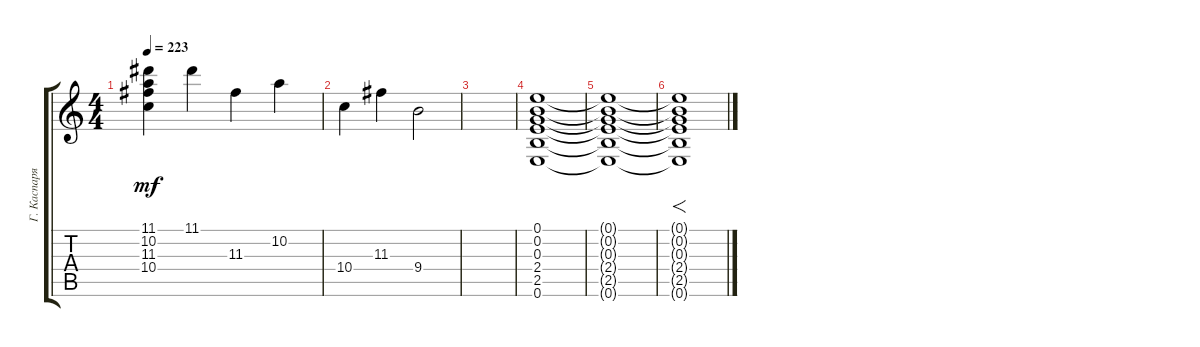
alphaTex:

\track ("Г. Каспарян" "Г. Каспаря") {instrument electricguitarclean}
\staff {score tabs}
\tuning (E4 B3 G3 D3 A2 E2) {hide}
\ts (4 4)
\tempo 223
\clef g2
\ks c
(11.1 10.2 11.3 10.4).4{dy mf} 11.1.4 11.3.4 10.2.4 |
10.4.4 11.3.4 9.4.2 |
|
(0.1 0.2 0.3 2.4 2.5 0.6).1 |
(0.1{t} 0.2{t} 0.3{t} 2.4{t} 2.5{t} 0.6{t}).1 |
(0.1{t} 0.2{t} 0.3{t} 2.4{t} 2.5{t} 0.6{t}).1{f}
